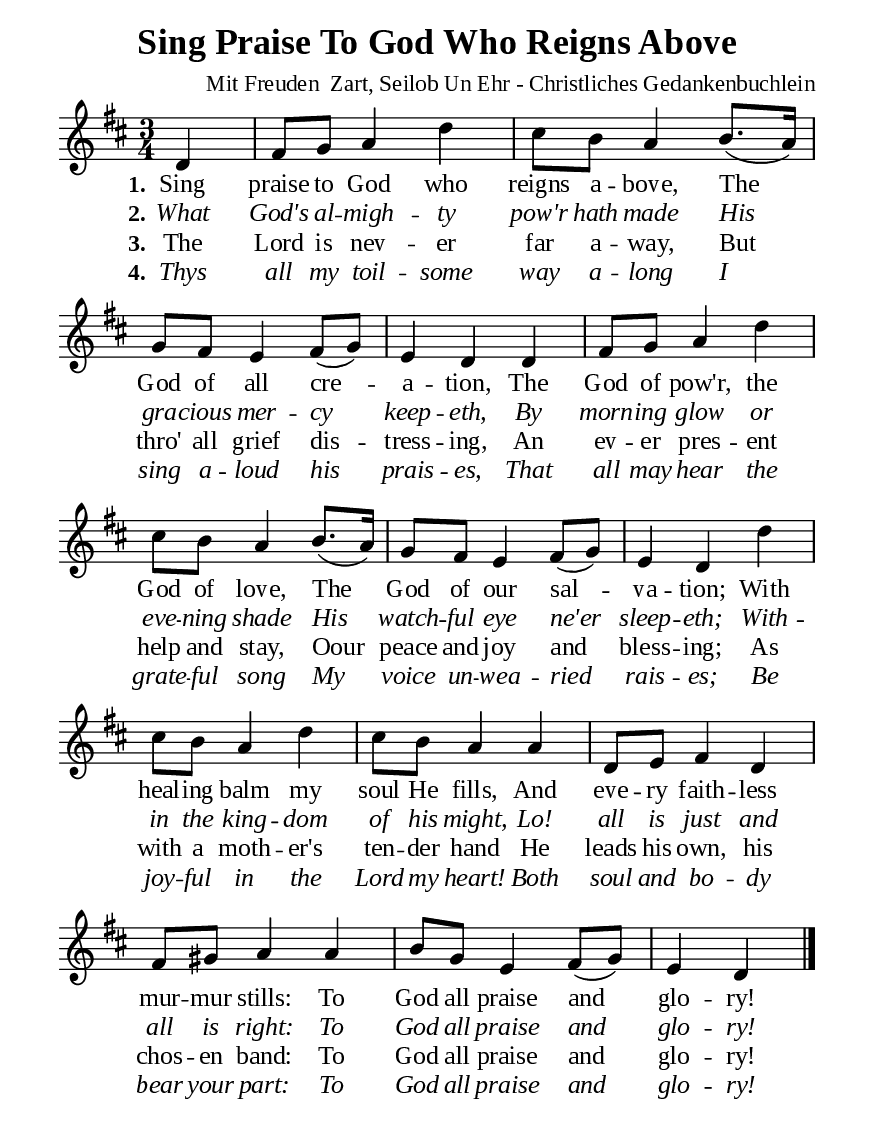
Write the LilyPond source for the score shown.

%%%%%%%%%%%%%%%%%%%%%%%%%%%%%
% CONTENTS OF THIS DOCUMENT
% 1. Common settings
% 2. Verse music
% 3. Verse lyrics
% 4. Layout
%%%%%%%%%%%%%%%%%%%%%%%%%%%%%

%%%%%%%%%%%%%%%%%%%%%%%%%%%%%
% 1. Common settings
%%%%%%%%%%%%%%%%%%%%%%%%%%%%%
\version "2.22.1"

\header {
  title = "Sing Praise To God Who Reigns Above"
  composer = "Mit Freuden  Zart, Seilob Un Ehr - Christliches Gedankenbuchlein"
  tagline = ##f
}

global= {
  \key d \major
  \time 3/4
  \override Score.BarNumber.break-visibility = ##(#f #f #f)
}

\paper {
  #(set-paper-size "a5")
  top-margin = 3.2\mm
  bottom-marign = 10\mm
  left-margin = 10\mm
  right-margin = 10\mm
  indent = #0
  #(define fonts
	 (make-pango-font-tree "Liberation Serif"
	 		       "Liberation Serif"
			       "Liberation Serif"
			       (/ 20 20)))
  system-system-spacing = #'((basic-distance . 2.5) (padding . 2.5))
}

printItalic = {
  \override LyricText.font-shape = #'italic
}

%%%%%%%%%%%%%%%%%%%%%%%%%%%%%
% 2. Verse music
%%%%%%%%%%%%%%%%%%%%%%%%%%%%%
musicVerseSoprano = \relative c' {
                    \partial 4 d4 |
  %{	01	%} fis8 g a4 d |
  %{	02	%} cis8 b a4 b8. (a16) |
  %{	03	%} g8 fis e4 fis8 (g) |
  %{	04	%} e4 d d |
  %{	05	%} fis8 g a4 d |
  %{	06	%} cis8 b a4 b8. (a16) |
  %{	07	%} g8 fis e4 fis8 (g) |
  %{	08	%} e4 d d' |
  %{	09	%} cis8 b a4 d |
  %{	10	%} cis8 b a4 a |
  %{	11	%} d,8 e fis4 d |
  %{	12	%} fis8 gis a4 a |
  %{	13	%} b8 g e4 fis8 (g) |
  %{	14	%} e4 d \bar "|."
}

%%%%%%%%%%%%%%%%%%%%%%%%%%%%%
% 3. Verse lyrics
%%%%%%%%%%%%%%%%%%%%%%%%%%%%%
verseOne = \lyricmode {
  \set stanza = #"1."
  Sing praise to God who reigns a -- bove,
  The God of all cre -- a -- tion,
  The God of pow'r, the God of love,
  The God of our sal -- va -- tion;
  With heal -- ing balm my soul He fills,
  And eve -- ry faith -- less  mur -- mur stills:
  To God all praise and glo -- ry!
}

verseTwo = \lyricmode {
  \set stanza = #"2."
  What God's al -- migh -- ty pow'r hath made
  His gra -- cious mer -- cy keep -- eth,
  By morn -- ing glow or eve -- ning shade
  His watch -- ful eye ne'er sleep -- eth;
  With -- in the king -- dom of his might,
  Lo! all is just and all is right:
  To God all praise and glo -- ry!
}

verseThree = \lyricmode {
  \set stanza = #"3."
  The Lord is nev -- er far a -- way,
  But thro' all grief dis -- tress -- ing,
  An ev -- er pres -- ent help and stay,
  Oour peace and joy and bless -- ing;
  As with a moth -- er's ten -- der hand
  He leads his own, his chos -- en band:
  To God all praise and glo -- ry!
}

verseFour = \lyricmode {
  \set stanza = #"4."
  Thys all my toil -- some way a -- long
  I sing a -- loud his prais -- es,
  That all may hear the grate -- ful song
  My voice un -- wea -- ried rais -- es;
  Be joy -- ful in the Lord my heart!
  Both soul and bo -- dy bear your part:
  To God all praise and glo -- ry!
}

%%%%%%%%%%%%%%%%%%%%%%%%%%%%%
% 4. Layout
%%%%%%%%%%%%%%%%%%%%%%%%%%%%%
\score {
    \new ChoirStaff <<
      \new Staff <<
        \clef "treble"
        \new Voice = "sopranos" { \global   \musicVerseSoprano }
      >>
      \new Lyrics \lyricsto sopranos \verseOne
      \new Lyrics \with \printItalic \lyricsto sopranos \verseTwo
      \new Lyrics \lyricsto sopranos \verseThree
      \new Lyrics \with \printItalic \lyricsto sopranos \verseFour
    >>
}
